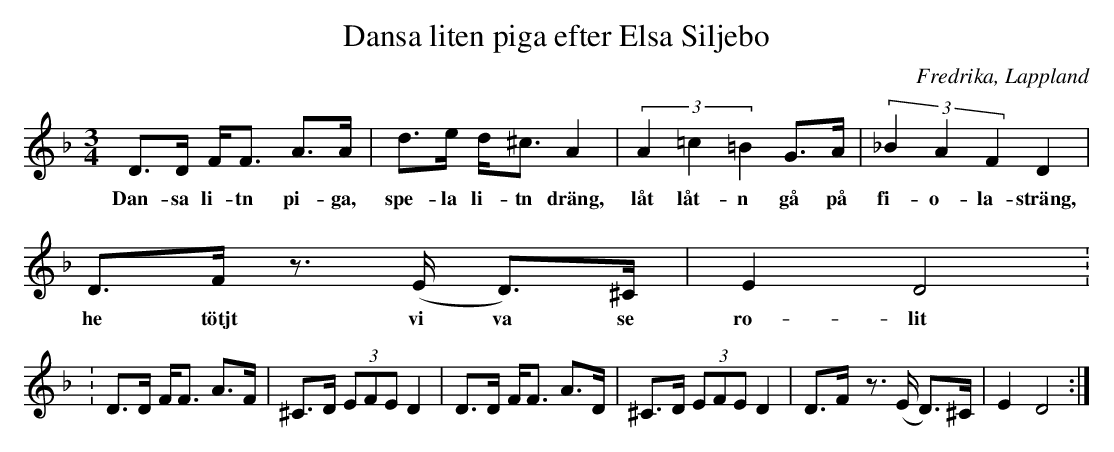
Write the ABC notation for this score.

X:1
T:Dansa liten piga efter Elsa Siljebo
O:Fredrika, Lappland
M:3/4
L:1/8
K:Dm
D>D F<F A>A | d>e d<^c A2 | (3A2=c2=B2 G>A | (3_B2A2F2 D2 |
w:Dan-sa li-tn pi-ga, spe-la li-tn dräng, låt låt-n gå på fi-o-la-sträng,
D>F  z>(E D)>^C | E2 D4 :
w:he tötjt vi va se ro-lit
: D>D F<F A>F | ^C>D (3EFE D2 | D>D F<F A>D | ^C>D (3EFE D2 | D>F- z>(E D)>^C | E2 D4 :|
